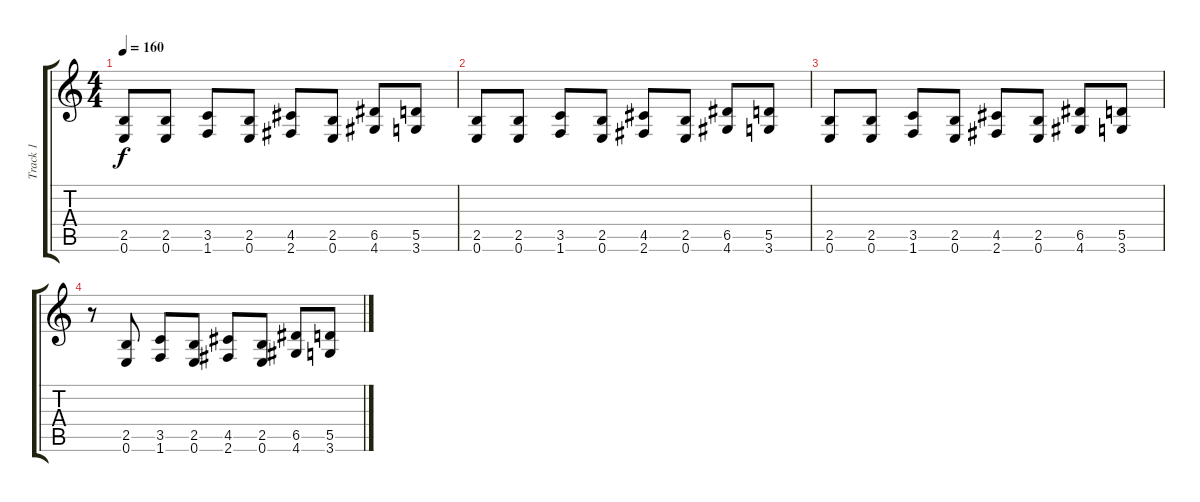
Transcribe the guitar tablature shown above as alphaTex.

\track ("Track 1" "Track 1") {instrument distortionguitar}
\staff {score tabs}
\tuning (E4 B3 G3 D3 A2 E2) {hide}
\ts (4 4)
\tempo 160
\clef g2
\ks c
(2.5 0.6).8{dy f} (2.5 0.6).8 (3.5 1.6).8 (2.5 0.6).8 (4.5 2.6).8 (2.5 0.6).8 (6.5 4.6).8 (5.5 3.6).8 |
(2.5 0.6).8 (2.5 0.6).8 (3.5 1.6).8 (2.5 0.6).8 (4.5 2.6).8 (2.5 0.6).8 (6.5 4.6).8 (5.5 3.6).8 |
(2.5 0.6).8 (2.5 0.6).8 (3.5 1.6).8 (2.5 0.6).8 (4.5 2.6).8 (2.5 0.6).8 (6.5 4.6).8 (5.5 3.6).8 |
r.8 (2.5 0.6).8 (3.5 1.6).8 (2.5 0.6).8 (4.5 2.6).8 (2.5 0.6).8 (6.5 4.6).8 (5.5 3.6).8
